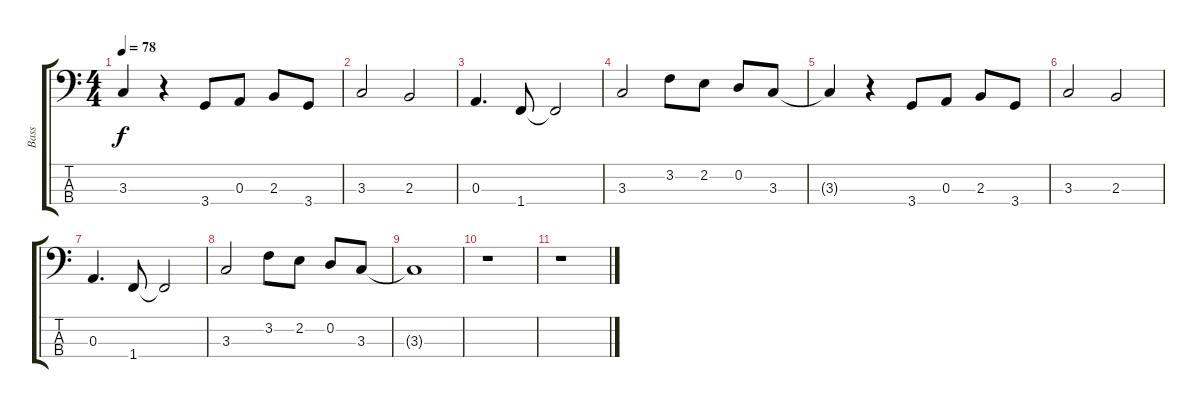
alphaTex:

\track ("Bass" "Bass") {instrument electricbassfinger}
\staff {score tabs}
\tuning (G2 D2 A1 E1) {hide}
\ts (4 4)
\tempo 78
\clef f4
\ks c
3.3{t}.4{dy f} r.4 3.4.8 0.3.8 2.3.8 3.4.8 |
3.3.2 2.3.2 |
0.3.4{d} 1.4.8 1.4{t}.2 |
3.3.2 3.2.8 2.2.8 0.2.8 3.3.8 |
3.3{t}.4 r.4 3.4.8 0.3.8 2.3.8 3.4.8 |
3.3.2 2.3.2 |
0.3.4{d} 1.4.8 1.4{t}.2 |
3.3.2 3.2.8 2.2.8 0.2.8 3.3.8 |
3.3{t}.1 |
r.1 |
r.1
